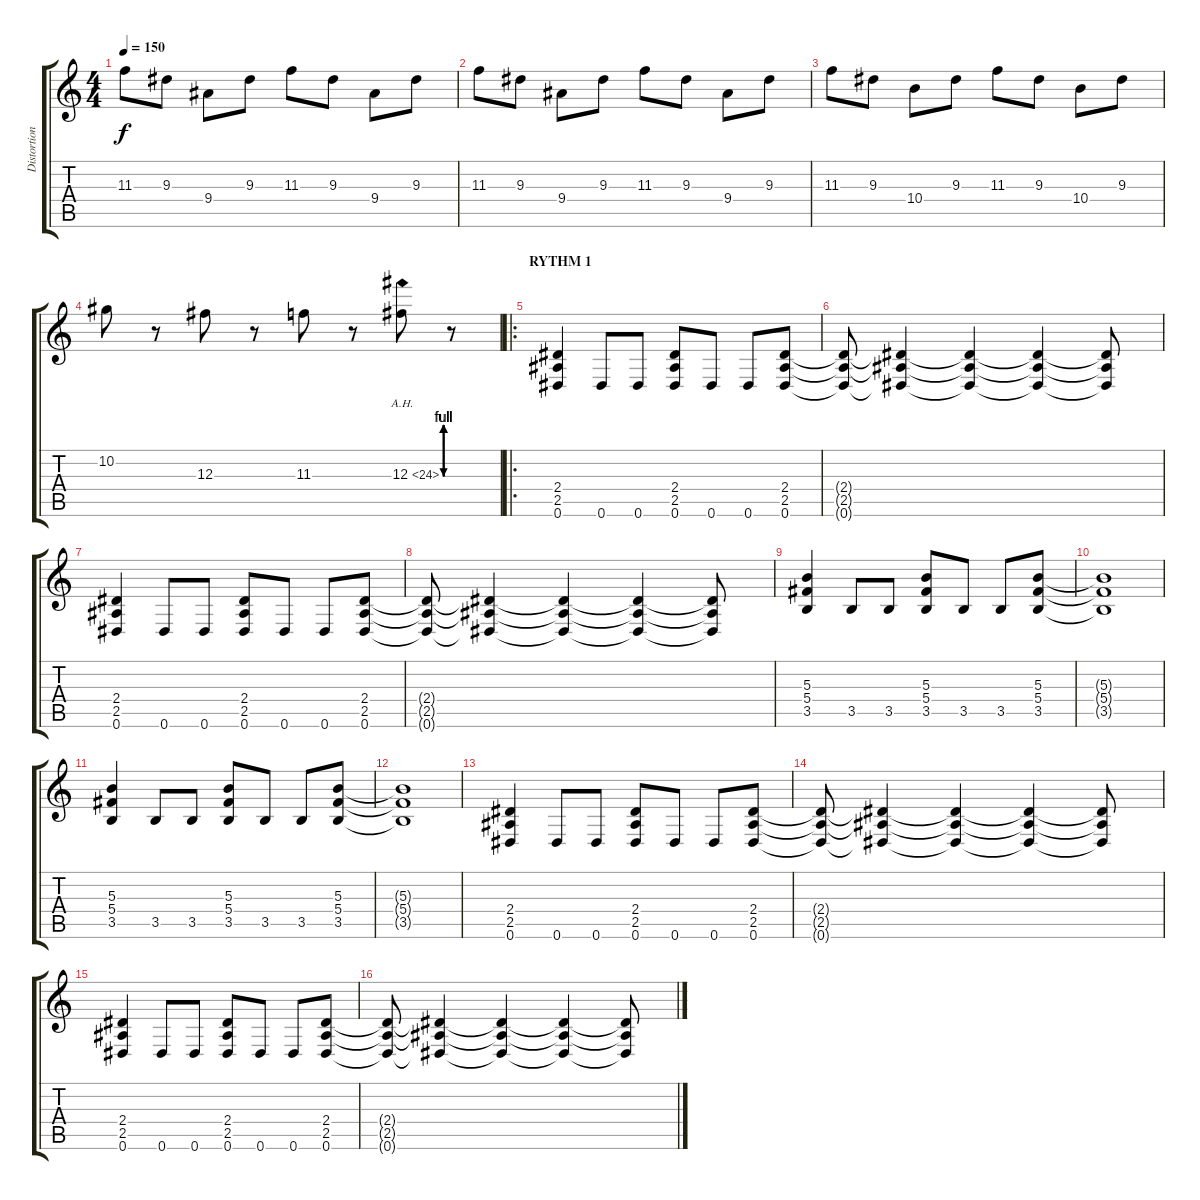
\track ("Distortion G" "Distortion") {instrument overdrivenguitar}
\staff {score tabs}
\tuning (Eb4 Bb3 Gb3 Db3 Ab2 Eb2) {hide}
\ts (4 4)
\tempo 150
\clef g2
\ks c
11.3.8{dy f} 9.3.8 9.4.8 9.3.8 11.3.8 9.3.8 9.4.8 9.3.8 |
11.3.8 9.3.8 9.4.8 9.3.8 11.3.8 9.3.8 9.4.8 9.3.8 |
11.3.8 9.3.8 10.4.8 9.3.8 11.3.8 9.3.8 10.4.8 9.3.8 |
10.2.8 r.8 12.3.8 r.8 11.3.8 r.8 12.3{be (custom 0 0 10 4 20 4 30 0 40 0 50 4 60 4) ah 12}.8 r.8 |
\ro
\section ("" "RYTHM 1")
(2.4 2.5 0.6).4 0.6.8 0.6.8 (2.4 2.5 0.6).8 0.6.8 0.6.8 (2.4 2.5 0.6).8 |
(2.4{t} 2.5{t} 0.6{t}).8 (2.4{t} 2.5{t} 0.6{t}).4 (2.4{t} 2.5{t} 0.6{t}).4 (2.4{t} 2.5{t} 0.6{t}).4 (2.4{t} 2.5{t} 0.6{t}).8 |
(2.4 2.5 0.6).4 0.6.8 0.6.8 (2.4 2.5 0.6).8 0.6.8 0.6.8 (2.4 2.5 0.6).8 |
(2.4{t} 2.5{t} 0.6{t}).8 (2.4{t} 2.5{t} 0.6{t}).4 (2.4{t} 2.5{t} 0.6{t}).4 (2.4{t} 2.5{t} 0.6{t}).4 (2.4{t} 2.5{t} 0.6{t}).8 |
(5.3 5.4 3.5).4 3.5.8 3.5.8 (5.3 5.4 3.5).8 3.5.8 3.5.8 (5.3 5.4 3.5).8 |
(5.3{t} 5.4{t} 3.5{t}).1 |
(5.3 5.4 3.5).4 3.5.8 3.5.8 (5.3 5.4 3.5).8 3.5.8 3.5.8 (5.3 5.4 3.5).8 |
(5.3{t} 5.4{t} 3.5{t}).1 |
(2.4 2.5 0.6).4 0.6.8 0.6.8 (2.4 2.5 0.6).8 0.6.8 0.6.8 (2.4 2.5 0.6).8 |
(2.4{t} 2.5{t} 0.6{t}).8 (2.4{t} 2.5{t} 0.6{t}).4 (2.4{t} 2.5{t} 0.6{t}).4 (2.4{t} 2.5{t} 0.6{t}).4 (2.4{t} 2.5{t} 0.6{t}).8 |
(2.4 2.5 0.6).4 0.6.8 0.6.8 (2.4 2.5 0.6).8 0.6.8 0.6.8 (2.4 2.5 0.6).8 |
(2.4{t} 2.5{t} 0.6{t}).8 (2.4{t} 2.5{t} 0.6{t}).4 (2.4{t} 2.5{t} 0.6{t}).4 (2.4{t} 2.5{t} 0.6{t}).4 (2.4{t} 2.5{t} 0.6{t}).8
